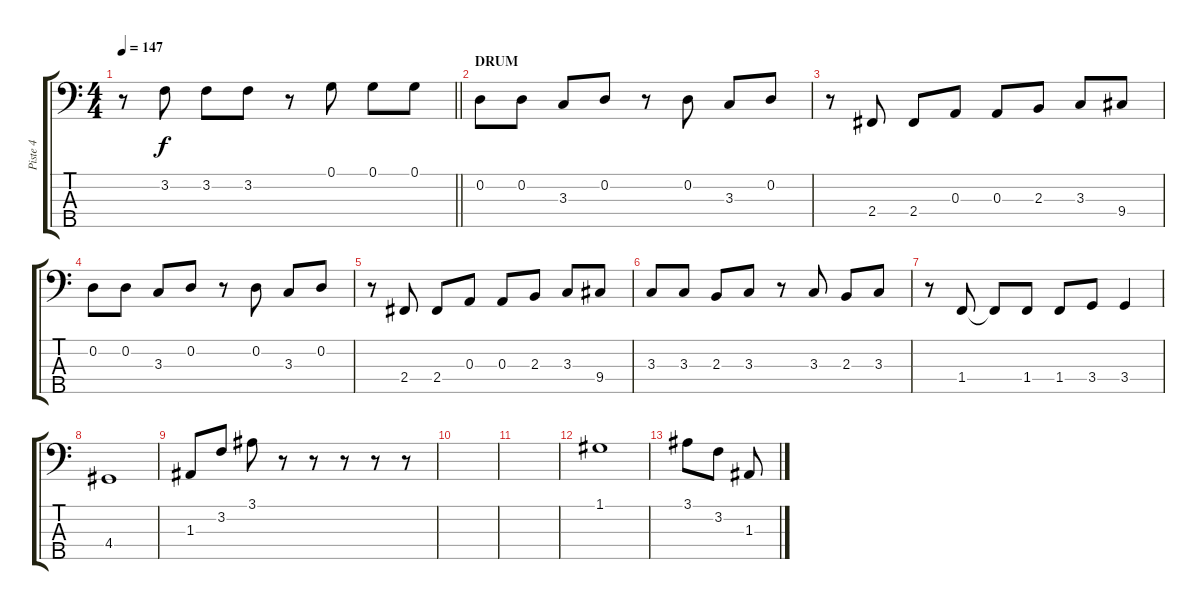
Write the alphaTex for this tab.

\track ("Piste 4" "Piste 4") {instrument electricbassfinger}
\staff {score tabs}
\tuning (G2 D2 A1 E1 B0) {hide}
\ts (4 4)
\tempo 147
\clef f4
\barLineRight lightlight
\ks c
r.8{dy f} 3.2.8 3.2.8 3.2.8 r.8 0.1.8 0.1.8 0.1.8 |
\section ("" "DRUM")
0.2.8 0.2.8 3.3.8 0.2.8 r.8 0.2.8 3.3.8 0.2.8 |
r.8 2.4.8 2.4.8 0.3.8 0.3.8 2.3.8 3.3.8 9.4.8 |
0.2.8 0.2.8 3.3.8 0.2.8 r.8 0.2.8 3.3.8 0.2.8 |
r.8 2.4.8 2.4.8 0.3.8 0.3.8 2.3.8 3.3.8 9.4.8 |
3.3.8 3.3.8 2.3.8 3.3.8 r.8 3.3.8 2.3.8 3.3.8 |
r.8 1.4.8 1.4{t}.8 1.4.8 1.4.8 3.4.8 3.4.4 |
4.4.1 |
1.3.8 3.2.8 3.1.8 r.8 r.8 r.8 r.8 r.8 |
|
|
1.1.1 |
3.1.8 3.2.8 1.3.8
